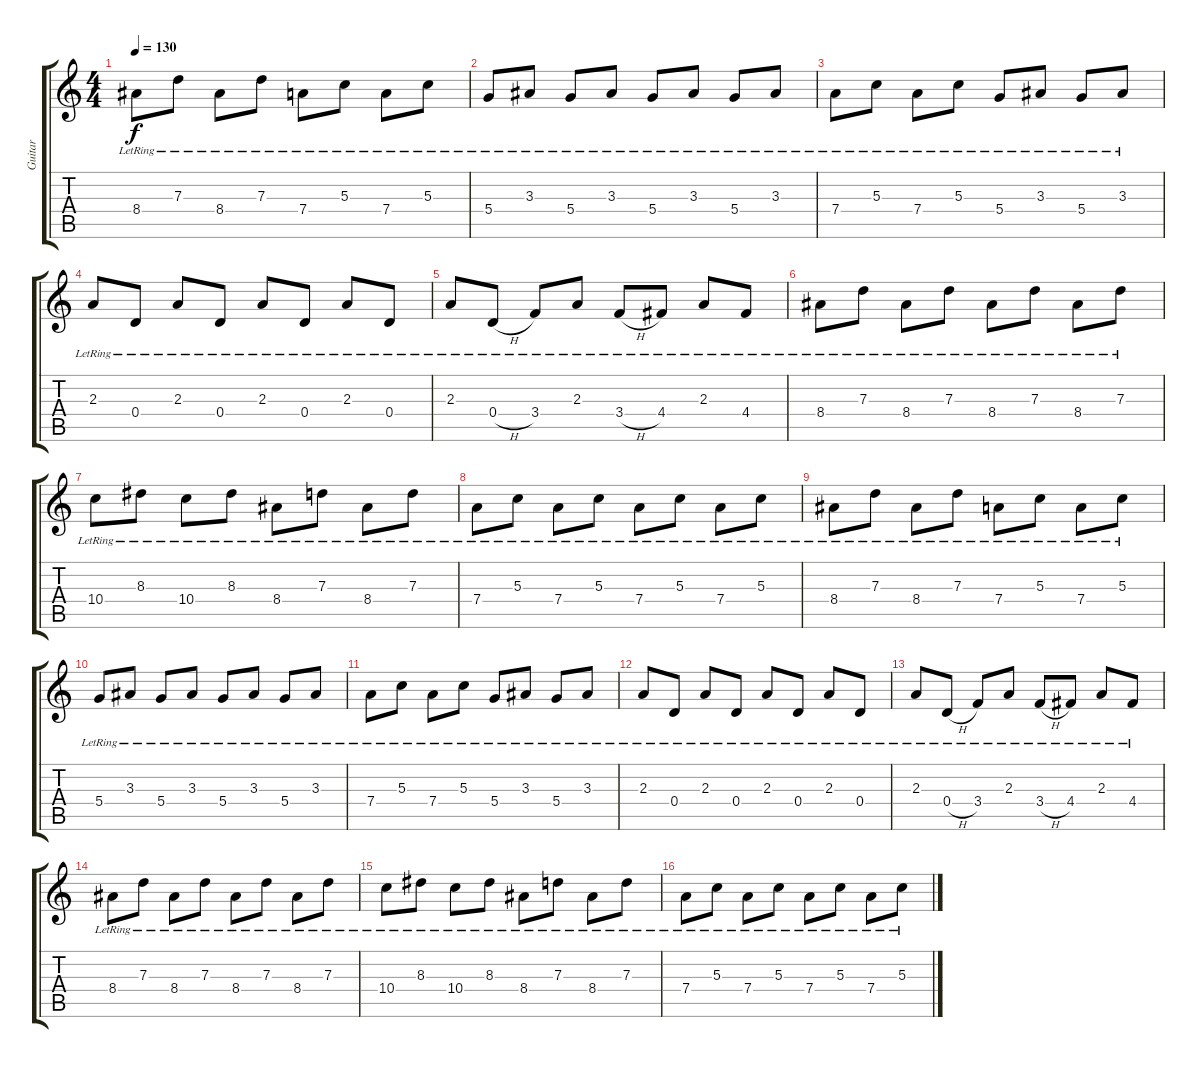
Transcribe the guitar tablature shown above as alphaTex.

\track ("Guitar " "Guitar ") {instrument distortionguitar}
\staff {score tabs}
\tuning (E4 B3 G3 D3 A2 E2) {hide}
\ts (4 4)
\tempo 130
\clef g2
\ks c
8.4{lr}.8{dy f} 7.3{lr}.8 8.4{lr}.8 7.3{lr}.8 7.4{lr}.8 5.3{lr}.8 7.4{lr}.8 5.3{lr}.8 |
5.4{lr}.8 3.3{lr}.8 5.4{lr}.8 3.3{lr}.8 5.4{lr}.8 3.3{lr}.8 5.4{lr}.8 3.3{lr}.8 |
7.4{lr}.8 5.3{lr}.8 7.4{lr}.8 5.3{lr}.8 5.4{lr}.8 3.3{lr}.8 5.4{lr}.8 3.3{lr}.8 |
2.3{lr}.8 0.4{lr}.8 2.3{lr}.8 0.4{lr}.8 2.3{lr}.8 0.4{lr}.8 2.3{lr}.8 0.4{lr}.8 |
2.3{lr}.8 0.4{h lr}.8 3.4{lr}.8 2.3{lr}.8 3.4{h lr}.8 4.4{lr}.8 2.3{lr}.8 4.4{lr}.8 |
8.4{lr}.8 7.3{lr}.8 8.4{lr}.8 7.3{lr}.8 8.4{lr}.8 7.3{lr}.8 8.4{lr}.8 7.3{lr}.8 |
10.4{lr}.8 8.3{lr}.8 10.4{lr}.8 8.3{lr}.8 8.4{lr}.8 7.3{lr}.8 8.4{lr}.8 7.3{lr}.8 |
7.4{lr}.8 5.3{lr}.8 7.4{lr}.8 5.3{lr}.8 7.4{lr}.8 5.3{lr}.8 7.4{lr}.8 5.3{lr}.8 |
8.4{lr}.8 7.3{lr}.8 8.4{lr}.8 7.3{lr}.8 7.4{lr}.8 5.3{lr}.8 7.4{lr}.8 5.3{lr}.8 |
5.4{lr}.8 3.3{lr}.8 5.4{lr}.8 3.3{lr}.8 5.4{lr}.8 3.3{lr}.8 5.4{lr}.8 3.3{lr}.8 |
7.4{lr}.8 5.3{lr}.8 7.4{lr}.8 5.3{lr}.8 5.4{lr}.8 3.3{lr}.8 5.4{lr}.8 3.3{lr}.8 |
2.3{lr}.8 0.4{lr}.8 2.3{lr}.8 0.4{lr}.8 2.3{lr}.8 0.4{lr}.8 2.3{lr}.8 0.4{lr}.8 |
2.3{lr}.8 0.4{h lr}.8 3.4{lr}.8 2.3{lr}.8 3.4{h lr}.8 4.4{lr}.8 2.3{lr}.8 4.4{lr}.8 |
8.4{lr}.8 7.3{lr}.8 8.4{lr}.8 7.3{lr}.8 8.4{lr}.8 7.3{lr}.8 8.4{lr}.8 7.3{lr}.8 |
10.4{lr}.8 8.3{lr}.8 10.4{lr}.8 8.3{lr}.8 8.4{lr}.8 7.3{lr}.8 8.4{lr}.8 7.3{lr}.8 |
7.4{lr}.8 5.3{lr}.8 7.4{lr}.8 5.3{lr}.8 7.4{lr}.8 5.3{lr}.8 7.4{lr}.8 5.3{lr}.8
